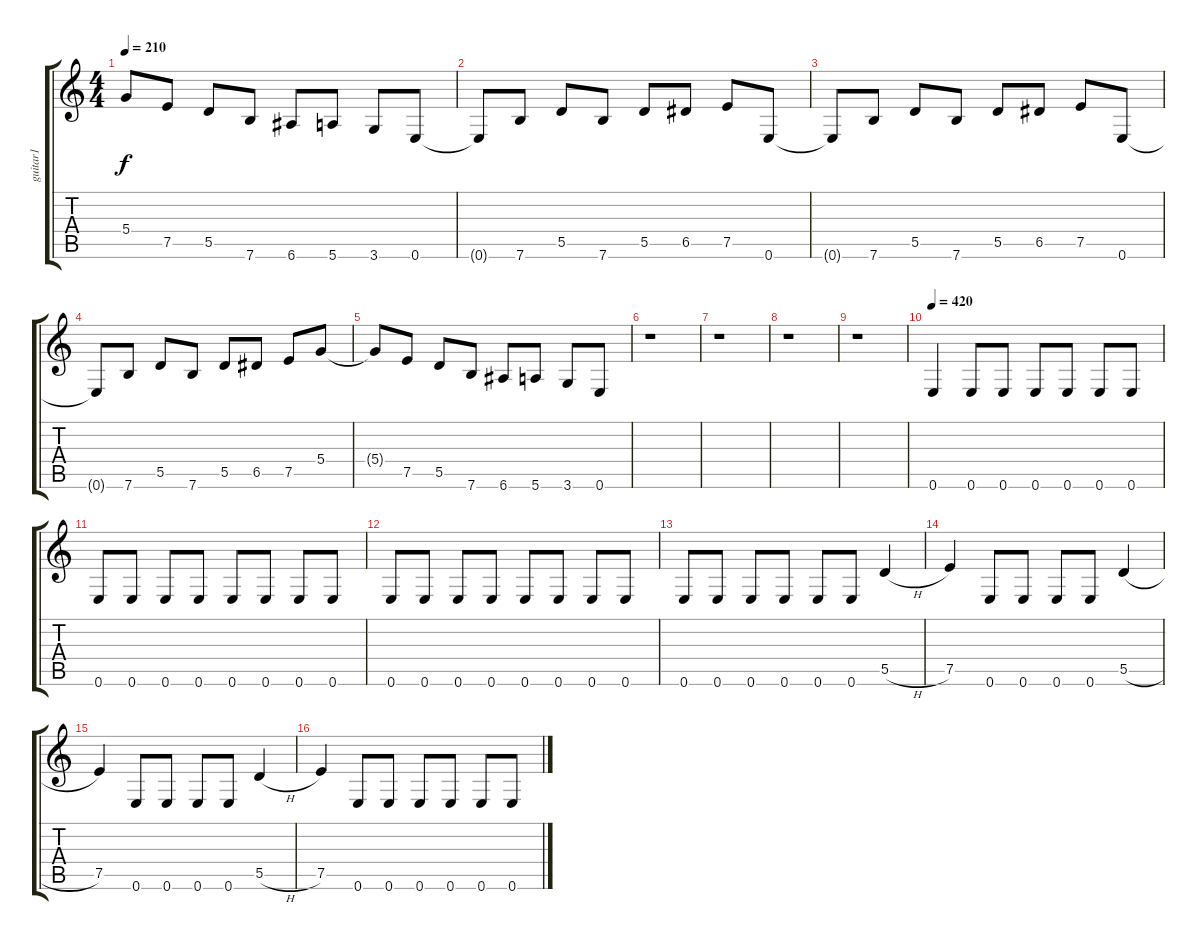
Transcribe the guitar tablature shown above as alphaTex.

\track ("guitar1" "guitar1") {instrument distortionguitar}
\staff {score tabs}
\tuning (E4 B3 G3 D3 A2 E2) {hide}
\ts (4 4)
\tempo 210
\clef g2
\ks c
5.4{t}.8{dy f} 7.5.8 5.5.8 7.6.8 6.6.8 5.6.8 3.6.8 0.6.8 |
0.6{t}.8 7.6.8 5.5.8 7.6.8 5.5.8 6.5.8 7.5.8 0.6.8 |
0.6{t}.8 7.6.8 5.5.8 7.6.8 5.5.8 6.5.8 7.5.8 0.6.8 |
0.6{t}.8 7.6.8 5.5.8 7.6.8 5.5.8 6.5.8 7.5.8 5.4.8 |
5.4{t}.8 7.5.8 5.5.8 7.6.8 6.6.8 5.6.8 3.6.8 0.6.8 |
r.1 |
r.1 |
r.1 |
r.1 |
\tempo 420
0.6.4 0.6.8 0.6.8 0.6.8 0.6.8 0.6.8 0.6.8 |
0.6.8 0.6.8 0.6.8 0.6.8 0.6.8 0.6.8 0.6.8 0.6.8 |
0.6.8 0.6.8 0.6.8 0.6.8 0.6.8 0.6.8 0.6.8 0.6.8 |
0.6.8 0.6.8 0.6.8 0.6.8 0.6.8 0.6.8 5.5{h}.4 |
7.5.4 0.6.8 0.6.8 0.6.8 0.6.8 5.5{h}.4 |
7.5.4 0.6.8 0.6.8 0.6.8 0.6.8 5.5{h}.4 |
7.5.4 0.6.8 0.6.8 0.6.8 0.6.8 0.6.8 0.6.8
